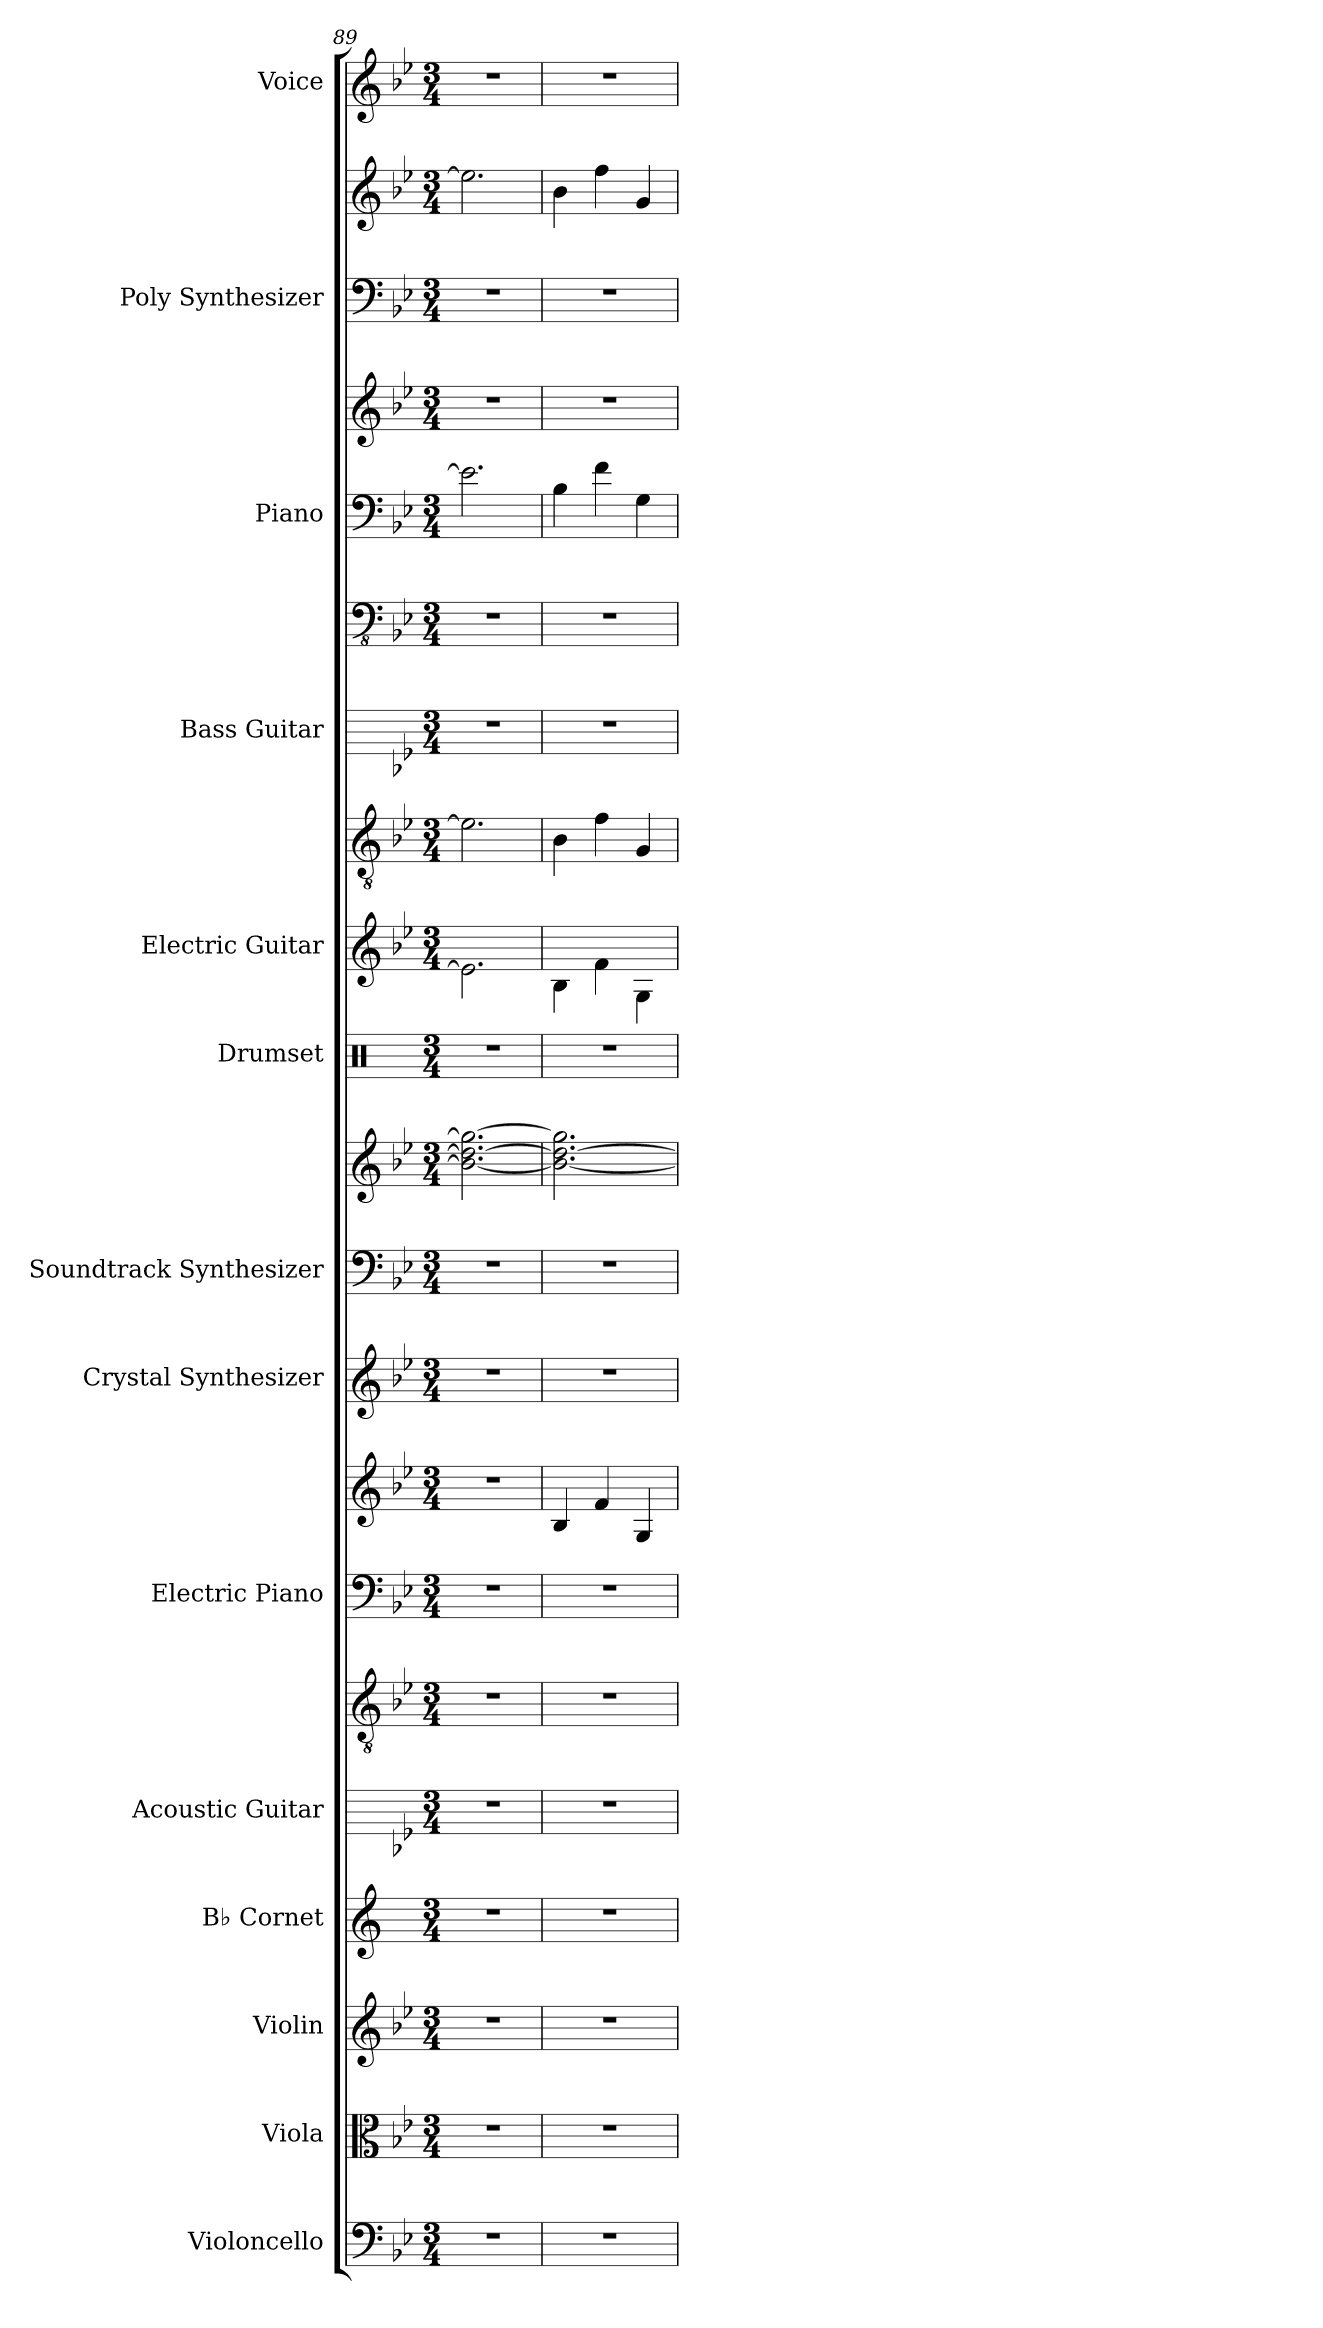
**kern	**kern	**kern	**kern	**kern	**kern	**kern	**kern	**kern	**kern	**kern	**kern	**kern	**kern	**kern	**kern	**kern	**kern	**kern	**kern	**kern
*part14	*part13	*part12	*part11	*part10	*part10	*part9	*part9	*part8	*part7	*part7	*part6	*part5	*part5	*part4	*part4	*part3	*part3	*part2	*part2	*part1
*staff21	*staff20	*staff19	*staff18	*staff17	*staff16	*staff15	*staff14	*staff13	*staff12	*staff11	*staff10	*staff9	*staff8	*staff7	*staff6	*staff5	*staff4	*staff3	*staff2	*staff1
*I"Violoncello	*I"Viola	*I"Violin	*I"B♭ Cornet	*I"Acoustic Guitar	*	*I"Electric Piano	*	*I"Crystal Synthesizer	*I"Soundtrack Synthesizer	*	*I"Drumset	*I"Electric Guitar	*	*I"Bass Guitar	*	*I"Piano	*	*I"Poly Synthesizer	*	*I"Voice
*I'Vc.	*I'Vla.	*I'Vln.	*I'B♭ Cnt.	*I'Guit.	*	*I'El. Pno.	*	*I'Synth.	*I'Synth.	*	*I'Drs.	*I'El. Guit.	*	*I'B. Guit.	*	*I'Pno.	*	*I'Synth.	*	*I'Vo.
*clefF4	*clefC3	*clefG2	*clefG2	*	*clefGv2	*clefF4	*clefG2	*clefG2	*clefF4	*clefG2	*clefX	*	*clefGv2	*	*clefFv4	*clefF4	*clefG2	*clefF4	*clefG2	*clefG2
*	*	*	*ITrd1c2	*	*	*	*	*	*	*	*	*	*	*	*	*	*	*	*	*
*k[b-e-]	*k[b-e-]	*k[b-e-]	*k[b-e-]	*k[b-e-]	*k[b-e-]	*k[b-e-]	*k[b-e-]	*k[b-e-]	*k[b-e-]	*k[b-e-]	*k[]	*k[b-e-]	*k[b-e-]	*k[b-e-]	*k[b-e-]	*k[b-e-]	*k[b-e-]	*k[b-e-]	*k[b-e-]	*k[b-e-]
*M3/4	*M3/4	*M3/4	*M3/4	*M3/4	*M3/4	*M3/4	*M3/4	*M3/4	*M3/4	*M3/4	*M3/4	*M3/4	*M3/4	*M3/4	*M3/4	*M3/4	*M3/4	*M3/4	*M3/4	*M3/4
=89	=89	=89	=89	=89	=89	=89	=89	=89	=89	=89	=89	=89	=89	=89	=89	=89	=89	=89	=89	=89
2.r	2.r	2.r	2.r	2.r	2.r	2.r	2.r	2.r	2.r	2.b-\_ 2.dd\_ 2.gg\_	2.r	2.e\]	2.e\]	2.r	2.r	2.e\]	2.r	2.r	2.ee\]	2.r
=90	=90	=90	=90	=90	=90	=90	=90	=90	=90	=90	=90	=90	=90	=90	=90	=90	=90	=90	=90	=90
2.r	2.r	2.r	2.r	2.r	2.r	2.r	4B-/	2.r	2.r	2.b-\_ 2.dd\_ 2.gg\]	2.r	4B-\	4B-\	2.r	2.r	4B-\	2.r	2.r	4b-\	2.r
.	.	.	.	.	.	.	4f/	.	.	.	.	4f\	4f\	.	.	4f\	.	.	4ff\	.
.	.	.	.	.	.	.	4G/	.	.	.	.	4G\	4G/	.	.	4G\	.	.	4g/	.
=	=	=	=	=	=	=	=	=	=	=	=	=	=	=	=	=	=	=	=	=
*-	*-	*-	*-	*-	*-	*-	*-	*-	*-	*-	*-	*-	*-	*-	*-	*-	*-	*-	*-	*-
